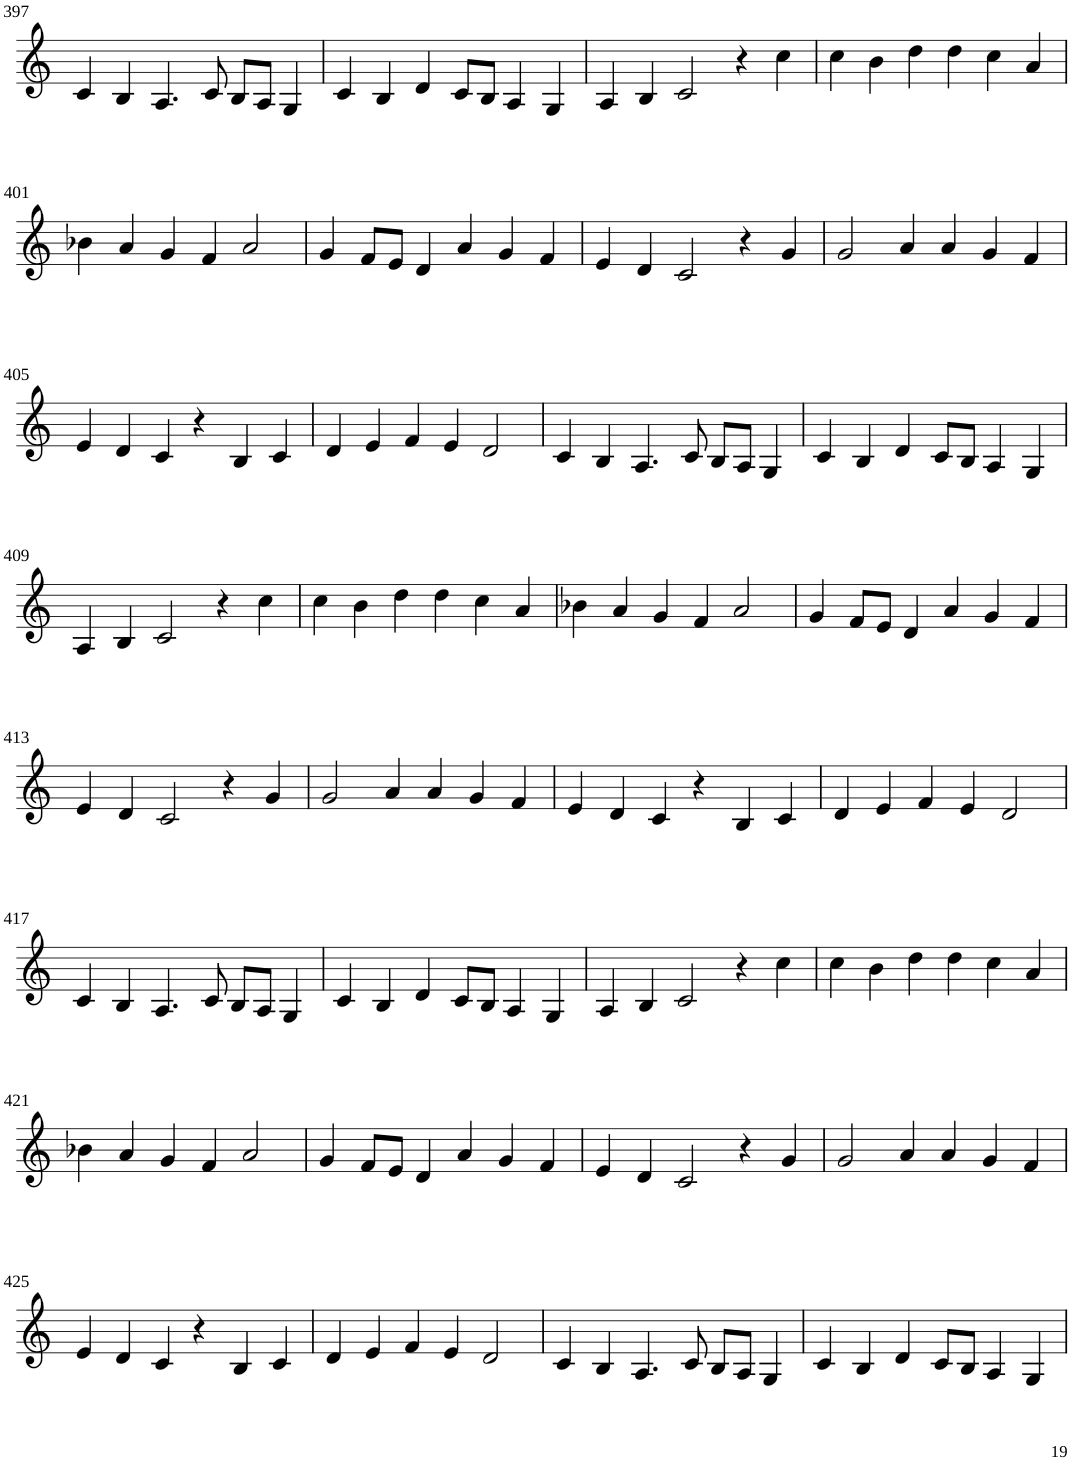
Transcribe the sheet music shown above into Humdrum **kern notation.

**kern
*part1
*staff1
*I"Violin
!!LO:PB:g=z
*clefG2
*k[]
*M6/4
=397
4c/
4B/
4.A/
8c/
8B/L
8A/J
4G/
=398
4c/
4B/
4d/
8c/L
8B/J
4A/
4G/
=399
4A/
4B/
2c/
4r
4cc\
=400
4cc\
4b\
4dd\
4dd\
4cc\
4a/
!!LO:LB:g=z
=401
4b-X\
4a/
4g/
4f/
2a/
=402
4g/
8f/L
8e/J
4d/
4a/
4g/
4f/
=403
4e/
4d/
2c/
4r
4g/
=404
2g/
4a/
4a/
4g/
4f/
!!LO:LB:g=z
=405
4e/
4d/
4c/
4r
4B/
4c/
=406
4d/
4e/
4f/
4e/
2d/
=407
4c/
4B/
4.A/
8c/
8B/L
8A/J
4G/
=408
4c/
4B/
4d/
8c/L
8B/J
4A/
4G/
!!LO:LB:g=z
=409
4A/
4B/
2c/
4r
4cc\
=410
4cc\
4b\
4dd\
4dd\
4cc\
4a/
=411
4b-X\
4a/
4g/
4f/
2a/
=412
4g/
8f/L
8e/J
4d/
4a/
4g/
4f/
!!LO:LB:g=z
=413
4e/
4d/
2c/
4r
4g/
=414
2g/
4a/
4a/
4g/
4f/
=415
4e/
4d/
4c/
4r
4B/
4c/
=416
4d/
4e/
4f/
4e/
2d/
!!LO:LB:g=z
=417
4c/
4B/
4.A/
8c/
8B/L
8A/J
4G/
=418
4c/
4B/
4d/
8c/L
8B/J
4A/
4G/
=419
4A/
4B/
2c/
4r
4cc\
=420
4cc\
4b\
4dd\
4dd\
4cc\
4a/
!!LO:LB:g=z
=421
4b-X\
4a/
4g/
4f/
2a/
=422
4g/
8f/L
8e/J
4d/
4a/
4g/
4f/
=423
4e/
4d/
2c/
4r
4g/
=424
2g/
4a/
4a/
4g/
4f/
!!LO:LB:g=z
=425
4e/
4d/
4c/
4r
4B/
4c/
=426
4d/
4e/
4f/
4e/
2d/
=427
4c/
4B/
4.A/
8c/
8B/L
8A/J
4G/
=428
4c/
4B/
4d/
8c/L
8B/J
4A/
4G/
=
*-
